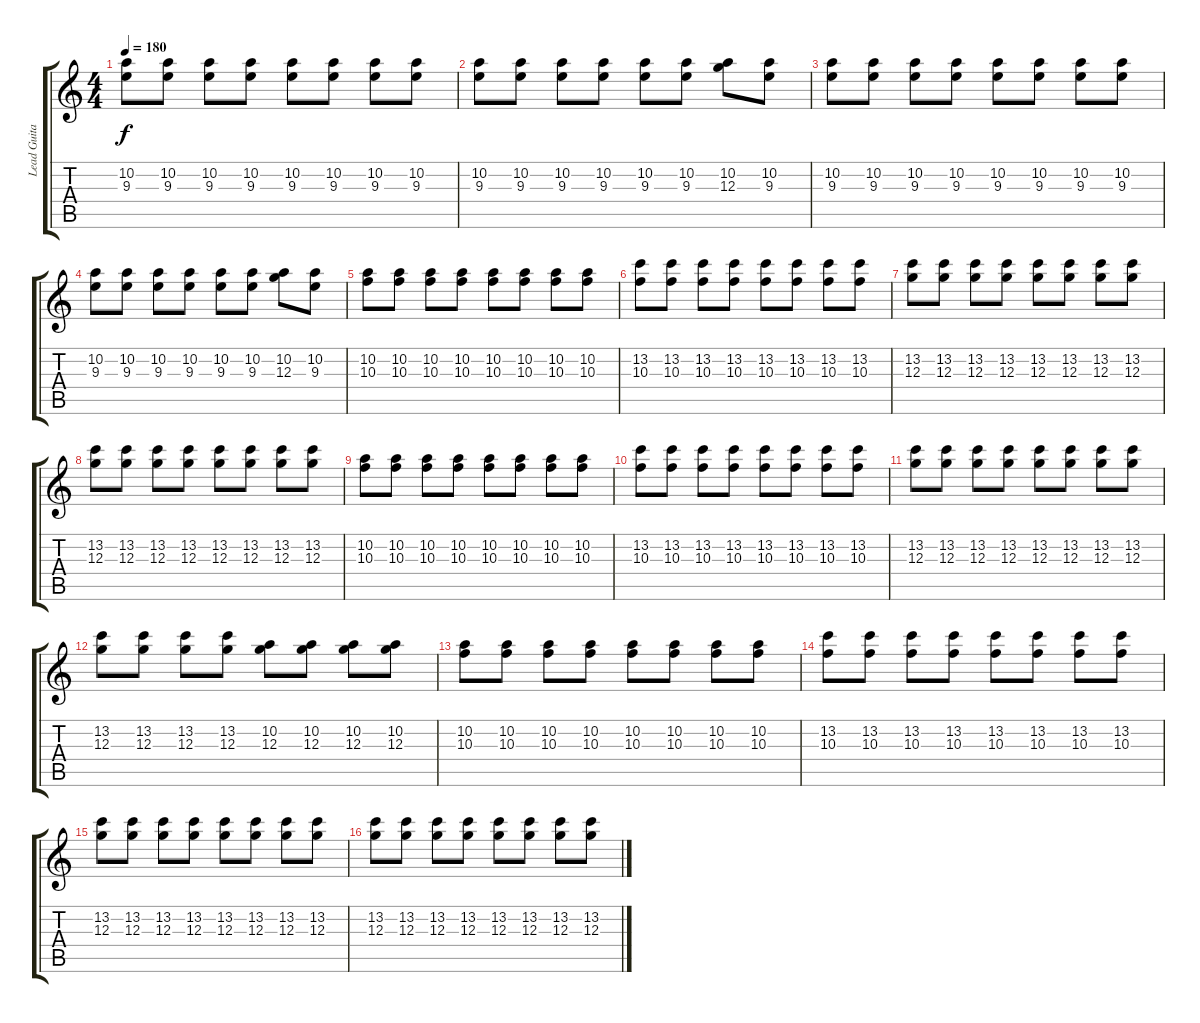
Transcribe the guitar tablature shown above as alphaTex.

\track ("Lead Guitar(Chris)" "Lead Guita") {instrument distortionguitar}
\staff {score tabs}
\tuning (E4 B3 G3 D3 A2 D2) {hide}
\ts (4 4)
\tempo 180
\clef g2
\ks c
(10.2 9.3).8{dy f} (10.2 9.3).8 (10.2 9.3).8 (10.2 9.3).8 (10.2 9.3).8 (10.2 9.3).8 (10.2 9.3).8 (10.2 9.3).8 |
(10.2 9.3).8 (10.2 9.3).8 (10.2 9.3).8 (10.2 9.3).8 (10.2 9.3).8 (10.2 9.3).8 (10.2 12.3).8 (10.2 9.3).8 |
(10.2 9.3).8 (10.2 9.3).8 (10.2 9.3).8 (10.2 9.3).8 (10.2 9.3).8 (10.2 9.3).8 (10.2 9.3).8 (10.2 9.3).8 |
(10.2 9.3).8 (10.2 9.3).8 (10.2 9.3).8 (10.2 9.3).8 (10.2 9.3).8 (10.2 9.3).8 (10.2 12.3).8 (10.2 9.3).8 |
(10.2 10.3).8 (10.2 10.3).8 (10.2 10.3).8 (10.2 10.3).8 (10.2 10.3).8 (10.2 10.3).8 (10.2 10.3).8 (10.2 10.3).8 |
(13.2 10.3).8 (13.2 10.3).8 (13.2 10.3).8 (13.2 10.3).8 (13.2 10.3).8 (13.2 10.3).8 (13.2 10.3).8 (13.2 10.3).8 |
(13.2 12.3).8 (13.2 12.3).8 (13.2 12.3).8 (13.2 12.3).8 (13.2 12.3).8 (13.2 12.3).8 (13.2 12.3).8 (13.2 12.3).8 |
(13.2 12.3).8 (13.2 12.3).8 (13.2 12.3).8 (13.2 12.3).8 (13.2 12.3).8 (13.2 12.3).8 (13.2 12.3).8 (13.2 12.3).8 |
(10.2 10.3).8 (10.2 10.3).8 (10.2 10.3).8 (10.2 10.3).8 (10.2 10.3).8 (10.2 10.3).8 (10.2 10.3).8 (10.2 10.3).8 |
(13.2 10.3).8 (13.2 10.3).8 (13.2 10.3).8 (13.2 10.3).8 (13.2 10.3).8 (13.2 10.3).8 (13.2 10.3).8 (13.2 10.3).8 |
(13.2 12.3).8 (13.2 12.3).8 (13.2 12.3).8 (13.2 12.3).8 (13.2 12.3).8 (13.2 12.3).8 (13.2 12.3).8 (13.2 12.3).8 |
(13.2 12.3).8 (13.2 12.3).8 (13.2 12.3).8 (13.2 12.3).8 (10.2 12.3).8 (10.2 12.3).8 (10.2 12.3).8 (10.2 12.3).8 |
(10.2 10.3).8 (10.2 10.3).8 (10.2 10.3).8 (10.2 10.3).8 (10.2 10.3).8 (10.2 10.3).8 (10.2 10.3).8 (10.2 10.3).8 |
(13.2 10.3).8 (13.2 10.3).8 (13.2 10.3).8 (13.2 10.3).8 (13.2 10.3).8 (13.2 10.3).8 (13.2 10.3).8 (13.2 10.3).8 |
(13.2 12.3).8 (13.2 12.3).8 (13.2 12.3).8 (13.2 12.3).8 (13.2 12.3).8 (13.2 12.3).8 (13.2 12.3).8 (13.2 12.3).8 |
(13.2 12.3).8 (13.2 12.3).8 (13.2 12.3).8 (13.2 12.3).8 (13.2 12.3).8 (13.2 12.3).8 (13.2 12.3).8 (13.2 12.3).8
